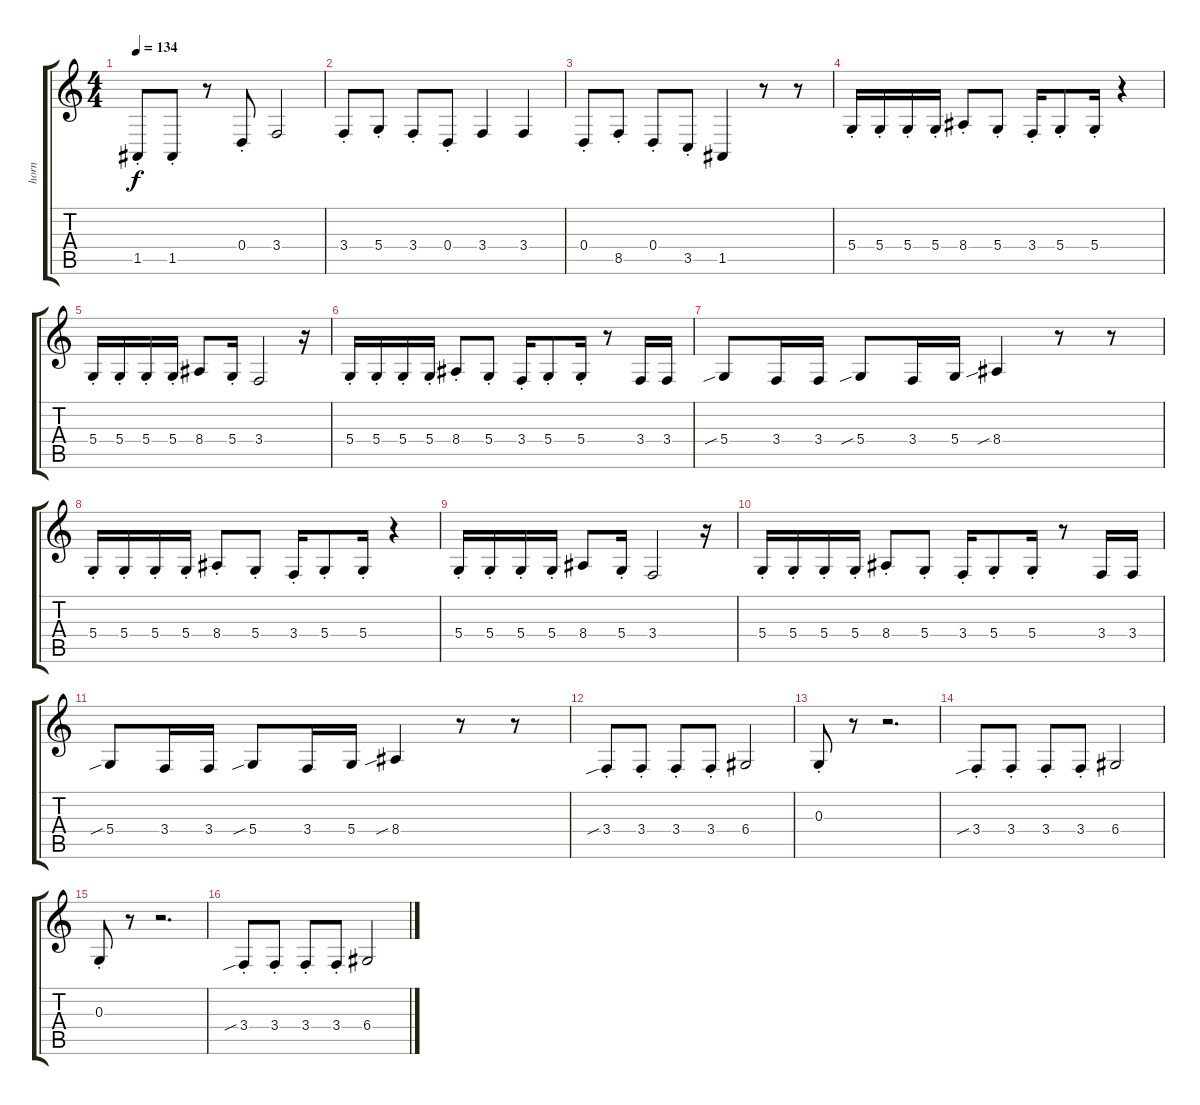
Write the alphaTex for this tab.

\track ("horn" "horn") {instrument trombone}
\staff {score tabs}
\tuning (E4 B3 G3 D3 A2 E2) {hide}
\ts (4 4)
\tempo 134
\clef g2
\ks c
1.5{st}.8{dy f} 1.5{st}.8 r.8 0.4{st}.8 3.4.2 |
3.4{st}.8 5.4{st}.8 3.4{st}.8 0.4{st}.8 3.4.4 3.4.4 |
0.4{st}.8 8.5{st}.8 0.4{st}.8 3.5{st}.8 1.5.4 r.8 r.8 |
5.4{st}.16 5.4{st}.16 5.4{st}.16 5.4{st}.16 8.4{st}.8 5.4{st}.8 3.4{st}.16 5.4{st}.8 5.4{st}.16 r.4 |
5.4{st}.16 5.4{st}.16 5.4{st}.16 5.4{st}.16 8.4.8 5.4{st}.16 3.4.2 r.16 |
5.4{st}.16 5.4{st}.16 5.4{st}.16 5.4{st}.16 8.4{st}.8 5.4{st}.8 3.4{st}.16 5.4{st}.8 5.4{st}.16 r.8 3.4.16 3.4.16 |
5.4{sib}.8 3.4.16 3.4.16 5.4{sib}.8 3.4.16 5.4.16 8.4{sib}.4 r.8 r.8 |
5.4{st}.16 5.4{st}.16 5.4{st}.16 5.4{st}.16 8.4{st}.8 5.4{st}.8 3.4{st}.16 5.4{st}.8 5.4{st}.16 r.4 |
5.4{st}.16 5.4{st}.16 5.4{st}.16 5.4{st}.16 8.4.8 5.4{st}.16 3.4.2 r.16 |
5.4{st}.16 5.4{st}.16 5.4{st}.16 5.4{st}.16 8.4{st}.8 5.4{st}.8 3.4{st}.16 5.4{st}.8 5.4{st}.16 r.8 3.4.16 3.4.16 |
5.4{sib}.8 3.4.16 3.4.16 5.4{sib}.8 3.4.16 5.4.16 8.4{sib}.4 r.8 r.8 |
3.4{sib st}.8 3.4{st}.8 3.4{st}.8 3.4{st}.8 6.4.2 |
0.3{st}.8 r.8 r.2{d} |
3.4{sib st}.8 3.4{st}.8 3.4{st}.8 3.4{st}.8 6.4.2 |
0.3{st}.8 r.8 r.2{d} |
3.4{sib st}.8 3.4{st}.8 3.4{st}.8 3.4{st}.8 6.4.2
